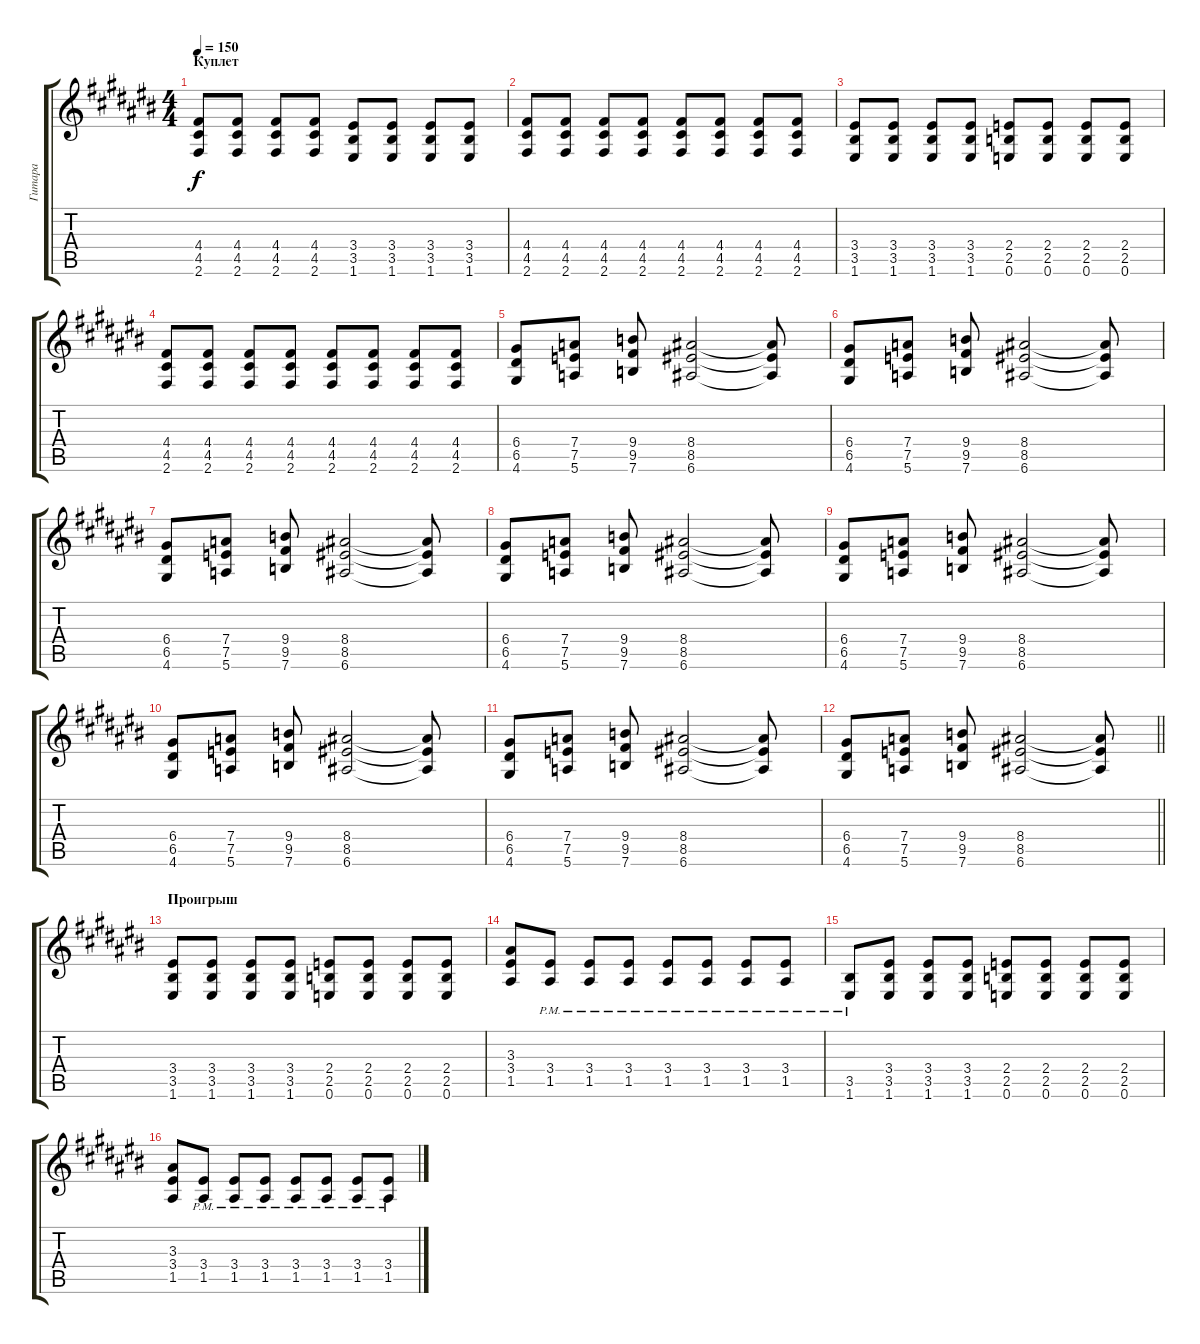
\track ("Гитара" "Гитара") {instrument distortionguitar}
\staff {score tabs}
\tuning (E4 B3 G3 D3 A2 E2) {hide}
\ts (4 4)
\section ("" "Куплет")
\tempo 150
\clef g2
\ks a#minor
(4.4 4.5 2.6).8{dy f} (4.4 4.5 2.6).8 (4.4 4.5 2.6).8 (4.4 4.5 2.6).8 (3.4 3.5 1.6).8 (3.4 3.5 1.6).8 (3.4 3.5 1.6).8 (3.4 3.5 1.6).8 |
(4.4 4.5 2.6).8 (4.4 4.5 2.6).8 (4.4 4.5 2.6).8 (4.4 4.5 2.6).8 (4.4 4.5 2.6).8 (4.4 4.5 2.6).8 (4.4 4.5 2.6).8 (4.4 4.5 2.6).8 |
(3.4 3.5 1.6).8 (3.4 3.5 1.6).8 (3.4 3.5 1.6).8 (3.4 3.5 1.6).8 (2.4 2.5 0.6).8 (2.4 2.5 0.6).8 (2.4 2.5 0.6).8 (2.4 2.5 0.6).8 |
(4.4 4.5 2.6).8 (4.4 4.5 2.6).8 (4.4 4.5 2.6).8 (4.4 4.5 2.6).8 (4.4 4.5 2.6).8 (4.4 4.5 2.6).8 (4.4 4.5 2.6).8 (4.4 4.5 2.6).8 |
(6.4 6.5 4.6).8 (7.4 7.5 5.6).8 (9.4 9.5 7.6).8 (8.4 8.5 6.6).2 (8.4{t} 8.5{t} 6.6{t}).8 |
(6.4 6.5 4.6).8 (7.4 7.5 5.6).8 (9.4 9.5 7.6).8 (8.4 8.5 6.6).2 (8.4{t} 8.5{t} 6.6{t}).8 |
(6.4 6.5 4.6).8 (7.4 7.5 5.6).8 (9.4 9.5 7.6).8 (8.4 8.5 6.6).2 (8.4{t} 8.5{t} 6.6{t}).8 |
(6.4 6.5 4.6).8 (7.4 7.5 5.6).8 (9.4 9.5 7.6).8 (8.4 8.5 6.6).2 (8.4{t} 8.5{t} 6.6{t}).8 |
(6.4 6.5 4.6).8 (7.4 7.5 5.6).8 (9.4 9.5 7.6).8 (8.4 8.5 6.6).2 (8.4{t} 8.5{t} 6.6{t}).8 |
(6.4 6.5 4.6).8 (7.4 7.5 5.6).8 (9.4 9.5 7.6).8 (8.4 8.5 6.6).2 (8.4{t} 8.5{t} 6.6{t}).8 |
(6.4 6.5 4.6).8 (7.4 7.5 5.6).8 (9.4 9.5 7.6).8 (8.4 8.5 6.6).2 (8.4{t} 8.5{t} 6.6{t}).8 |
\barLineRight lightlight
(6.4 6.5 4.6).8 (7.4 7.5 5.6).8 (9.4 9.5 7.6).8 (8.4 8.5 6.6).2 (8.4{t} 8.5{t} 6.6{t}).8 |
\section ("" "Проигрыш")
(3.4 3.5 1.6).8 (3.4 3.5 1.6).8 (3.4 3.5 1.6).8 (3.4 3.5 1.6).8 (2.4 2.5 0.6).8 (2.4 2.5 0.6).8 (2.4 2.5 0.6).8 (2.4 2.5 0.6).8 |
(3.3 3.4 1.5).8 (3.4{pm} 1.5{pm}).8 (3.4{pm} 1.5{pm}).8 (3.4{pm} 1.5{pm}).8 (3.4{pm} 1.5{pm}).8 (3.4{pm} 1.5{pm}).8 (3.4{pm} 1.5{pm}).8 (3.4{pm} 1.5{pm}).8 |
(3.5{pm} 1.6{pm}).8 (3.4 3.5 1.6).8 (3.4 3.5 1.6).8 (3.4 3.5 1.6).8 (2.4 2.5 0.6).8 (2.4 2.5 0.6).8 (2.4 2.5 0.6).8 (2.4 2.5 0.6).8 |
(3.3 3.4 1.5).8 (3.4{pm} 1.5{pm}).8 (3.4{pm} 1.5{pm}).8 (3.4{pm} 1.5{pm}).8 (3.4{pm} 1.5{pm}).8 (3.4{pm} 1.5{pm}).8 (3.4{pm} 1.5{pm}).8 (3.4{pm} 1.5{pm}).8
